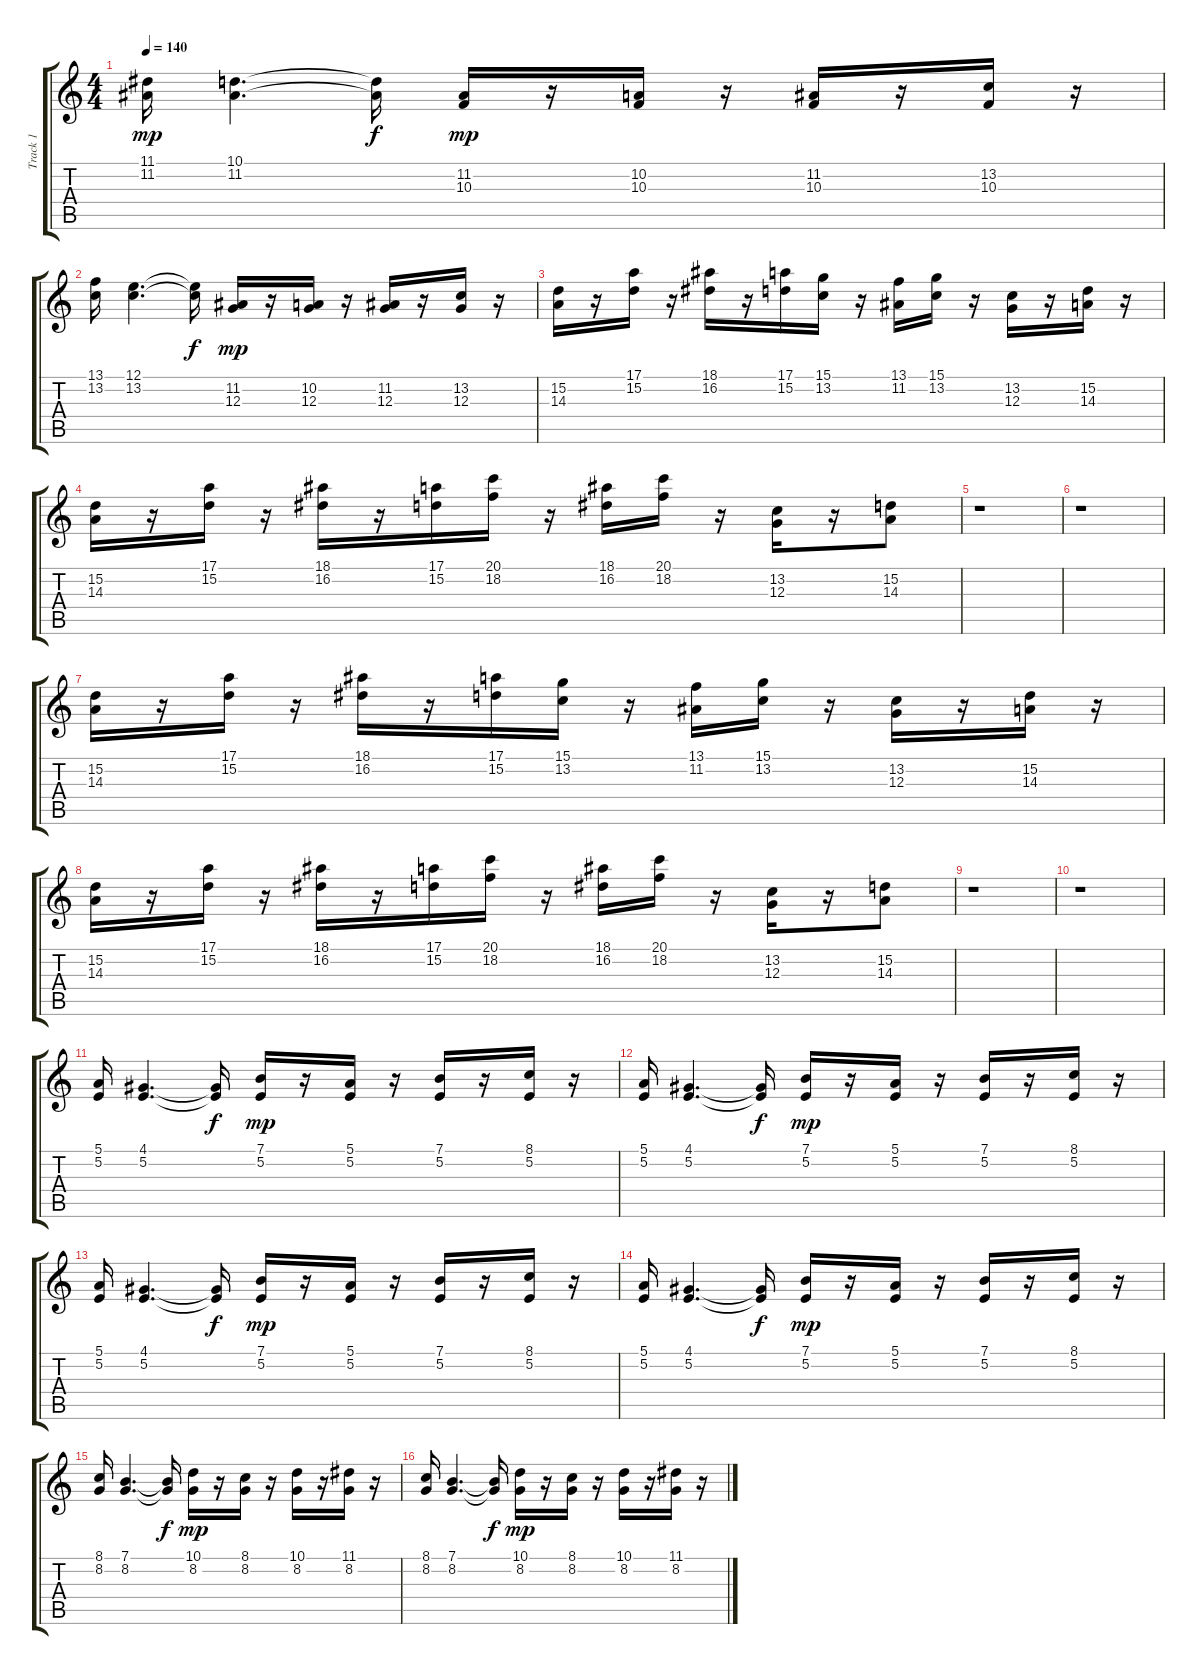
\track ("Track 1" "Track 1") {instrument percussiveorgan}
\staff {score tabs}
\tuning (E4 B3 G3 D3 A2 E2) {hide}
\ts (4 4)
\tempo 140
\clef g2
\ks c
(11.1 11.2).16{dy mp} (10.1 11.2).4{d} (10.1{t} 11.2{t}).16{dy f} (11.2 10.3).16{dy mp} r.16 (10.2 10.3).16 r.16 (11.2 10.3).16 r.16 (13.2 10.3).16 r.16 |
(13.1 13.2).16 (12.1 13.2).4{d} (12.1{t} 13.2{t}).16{dy f} (11.2 12.3).16{dy mp} r.16 (10.2 12.3).16 r.16 (11.2 12.3).16 r.16 (13.2 12.3).16 r.16 |
(15.2 14.3).16 r.16 (17.1 15.2).16 r.16 (18.1 16.2).16 r.16 (17.1 15.2).16 (15.1 13.2).16 r.16 (13.1 11.2).16 (15.1 13.2).16 r.16 (13.2 12.3).16 r.16 (15.2 14.3).16 r.16 |
(15.2 14.3).16 r.16 (17.1 15.2).16 r.16 (18.1 16.2).16 r.16 (17.1 15.2).16 (20.1 18.2).16 r.16 (18.1 16.2).16 (20.1 18.2).16 r.16 (13.2 12.3).16 r.16 (15.2 14.3).8 |
r.1 |
r.1 |
(15.2 14.3).16 r.16 (17.1 15.2).16 r.16 (18.1 16.2).16 r.16 (17.1 15.2).16 (15.1 13.2).16 r.16 (13.1 11.2).16 (15.1 13.2).16 r.16 (13.2 12.3).16 r.16 (15.2 14.3).16 r.16 |
(15.2 14.3).16 r.16 (17.1 15.2).16 r.16 (18.1 16.2).16 r.16 (17.1 15.2).16 (20.1 18.2).16 r.16 (18.1 16.2).16 (20.1 18.2).16 r.16 (13.2 12.3).16 r.16 (15.2 14.3).8 |
r.1 |
r.1 |
(5.1 5.2).16 (4.1 5.2).4{d} (4.1{t} 5.2{t}).16{dy f} (7.1 5.2).16{dy mp} r.16 (5.1 5.2).16 r.16 (7.1 5.2).16 r.16 (8.1 5.2).16 r.16 |
(5.1 5.2).16 (4.1 5.2).4{d} (4.1{t} 5.2{t}).16{dy f} (7.1 5.2).16{dy mp} r.16 (5.1 5.2).16 r.16 (7.1 5.2).16 r.16 (8.1 5.2).16 r.16 |
(5.1 5.2).16 (4.1 5.2).4{d} (4.1{t} 5.2{t}).16{dy f} (7.1 5.2).16{dy mp} r.16 (5.1 5.2).16 r.16 (7.1 5.2).16 r.16 (8.1 5.2).16 r.16 |
(5.1 5.2).16 (4.1 5.2).4{d} (4.1{t} 5.2{t}).16{dy f} (7.1 5.2).16{dy mp} r.16 (5.1 5.2).16 r.16 (7.1 5.2).16 r.16 (8.1 5.2).16 r.16 |
(8.1 8.2).16 (7.1 8.2).4{d} (7.1{t} 8.2{t}).16{dy f} (10.1 8.2).16{dy mp} r.16 (8.1 8.2).16 r.16 (10.1 8.2).16 r.16 (11.1 8.2).16 r.16 |
(8.1 8.2).16 (7.1 8.2).4{d} (7.1{t} 8.2{t}).16{dy f} (10.1 8.2).16{dy mp} r.16 (8.1 8.2).16 r.16 (10.1 8.2).16 r.16 (11.1 8.2).16 r.16
